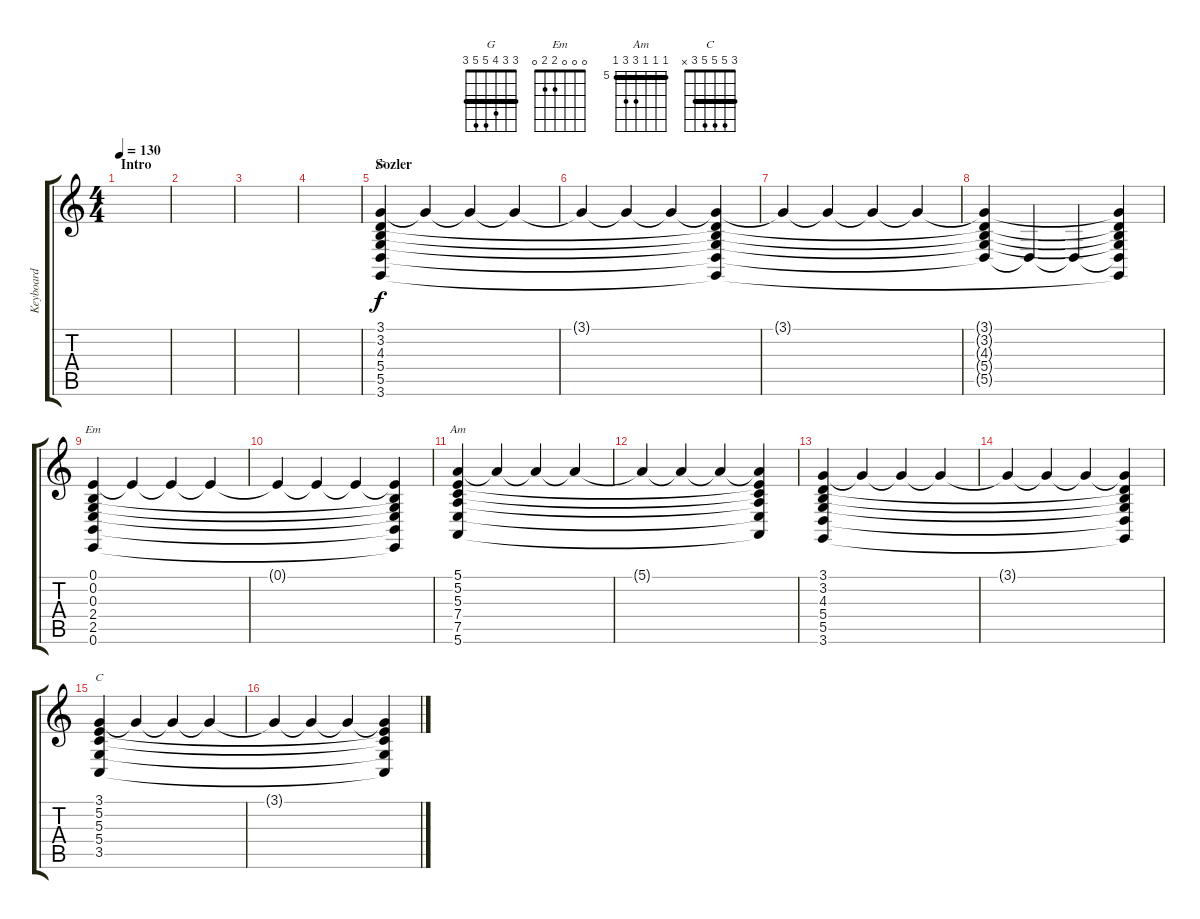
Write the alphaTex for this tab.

\track ("Keyboard" "Keyboard") {instrument rockorgan}
\staff {score tabs}
\tuning (E4 B3 G3 D3 A2 E2) {hide}
\chord ("G" 3 3 4 5 5 3) {barre 3}
\chord ("Em" 0 0 0 2 2 0)
\chord ("Am" 5 5 5 7 7 5) {firstfret 5 barre 5}
\chord ("C" 3 5 5 5 3 x) {barre 3}
\ts (4 4)
\section ("" "Intro")
\tempo 130
\clef g2
\ks c
|
|
|
|
\section ("" "Sozler")
(3.1 3.2 4.3 5.4 5.5 3.6).4{ch "G"} 3.1{t}.4 3.1{t}.4 3.1{t}.4 |
3.1{t}.4 3.1{t}.4 3.1{t}.4 (3.1{t} 3.2{t} 4.3{t} 5.4{t} 5.5{t} 3.6{t}).4 |
3.1{t}.4 3.1{t}.4 3.1{t}.4 3.1{t}.4 |
(3.1{t} 3.2{t} 4.3{t} 5.4{t} 5.5{t}).4 5.5{t}.4 5.5{t}.4 (3.1{t} 3.2{t} 4.3{t} 5.4{t} 5.5{t} 3.6{t}).4 |
(0.1 0.2 0.3 2.4 2.5 0.6).4{ch "Em"} 0.1{t}.4 0.1{t}.4 0.1{t}.4 |
0.1{t}.4 0.1{t}.4 0.1{t}.4 (0.1{t} 0.2{t} 0.3{t} 2.4{t} 2.5{t} 0.6{t}).4 |
(5.1 5.2 5.3 7.4 7.5 5.6).4{ch "Am"} 5.1{t}.4 5.1{t}.4 5.1{t}.4 |
5.1{t}.4 5.1{t}.4 5.1{t}.4 (5.1{t} 5.2{t} 5.3{t} 7.4{t} 7.5{t} 5.6{t}).4 |
(3.1 3.2 4.3 5.4 5.5 3.6).4 3.1{t}.4 3.1{t}.4 3.1{t}.4 |
3.1{t}.4 3.1{t}.4 3.1{t}.4 (3.1{t} 3.2{t} 4.3{t} 5.4{t} 5.5{t} 3.6{t}).4 |
(3.1 5.2 5.3 5.4 3.5).4{ch "C"} 3.1{t}.4 3.1{t}.4 3.1{t}.4 |
3.1{t}.4 3.1{t}.4 3.1{t}.4 (3.1{t} 5.2{t} 5.3{t} 5.4{t} 3.5{t}).4
